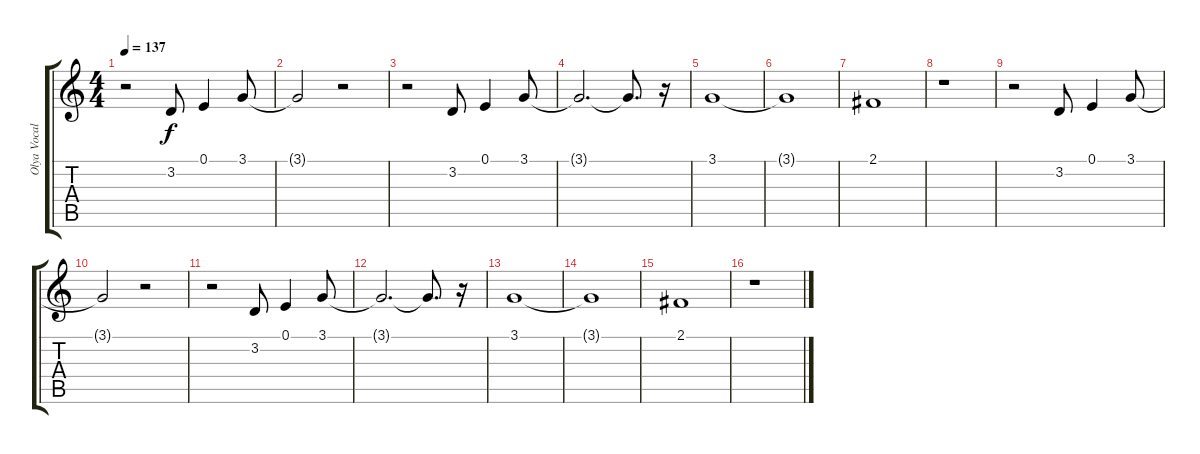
\track ("Olya Vocal" "Olya Vocal") {instrument stringensemble1}
\staff {score tabs}
\tuning (E4 B3 G3 D3 A2 E2) {hide}
\ts (4 4)
\tempo 137
\clef g2
\ks c
r.2{dy f} 3.2.8 0.1.4 3.1.8 |
3.1{t}.2 r.2 |
r.2 3.2.8 0.1.4 3.1.8 |
3.1{t}.2{d} 3.1{t}.8{d} r.16 |
3.1.1 |
3.1{t}.1 |
2.1.1 |
r.1 |
r.2 3.2.8 0.1.4 3.1.8 |
3.1{t}.2 r.2 |
r.2 3.2.8 0.1.4 3.1.8 |
3.1{t}.2{d} 3.1{t}.8{d} r.16 |
3.1.1 |
3.1{t}.1 |
2.1.1 |
r.1
